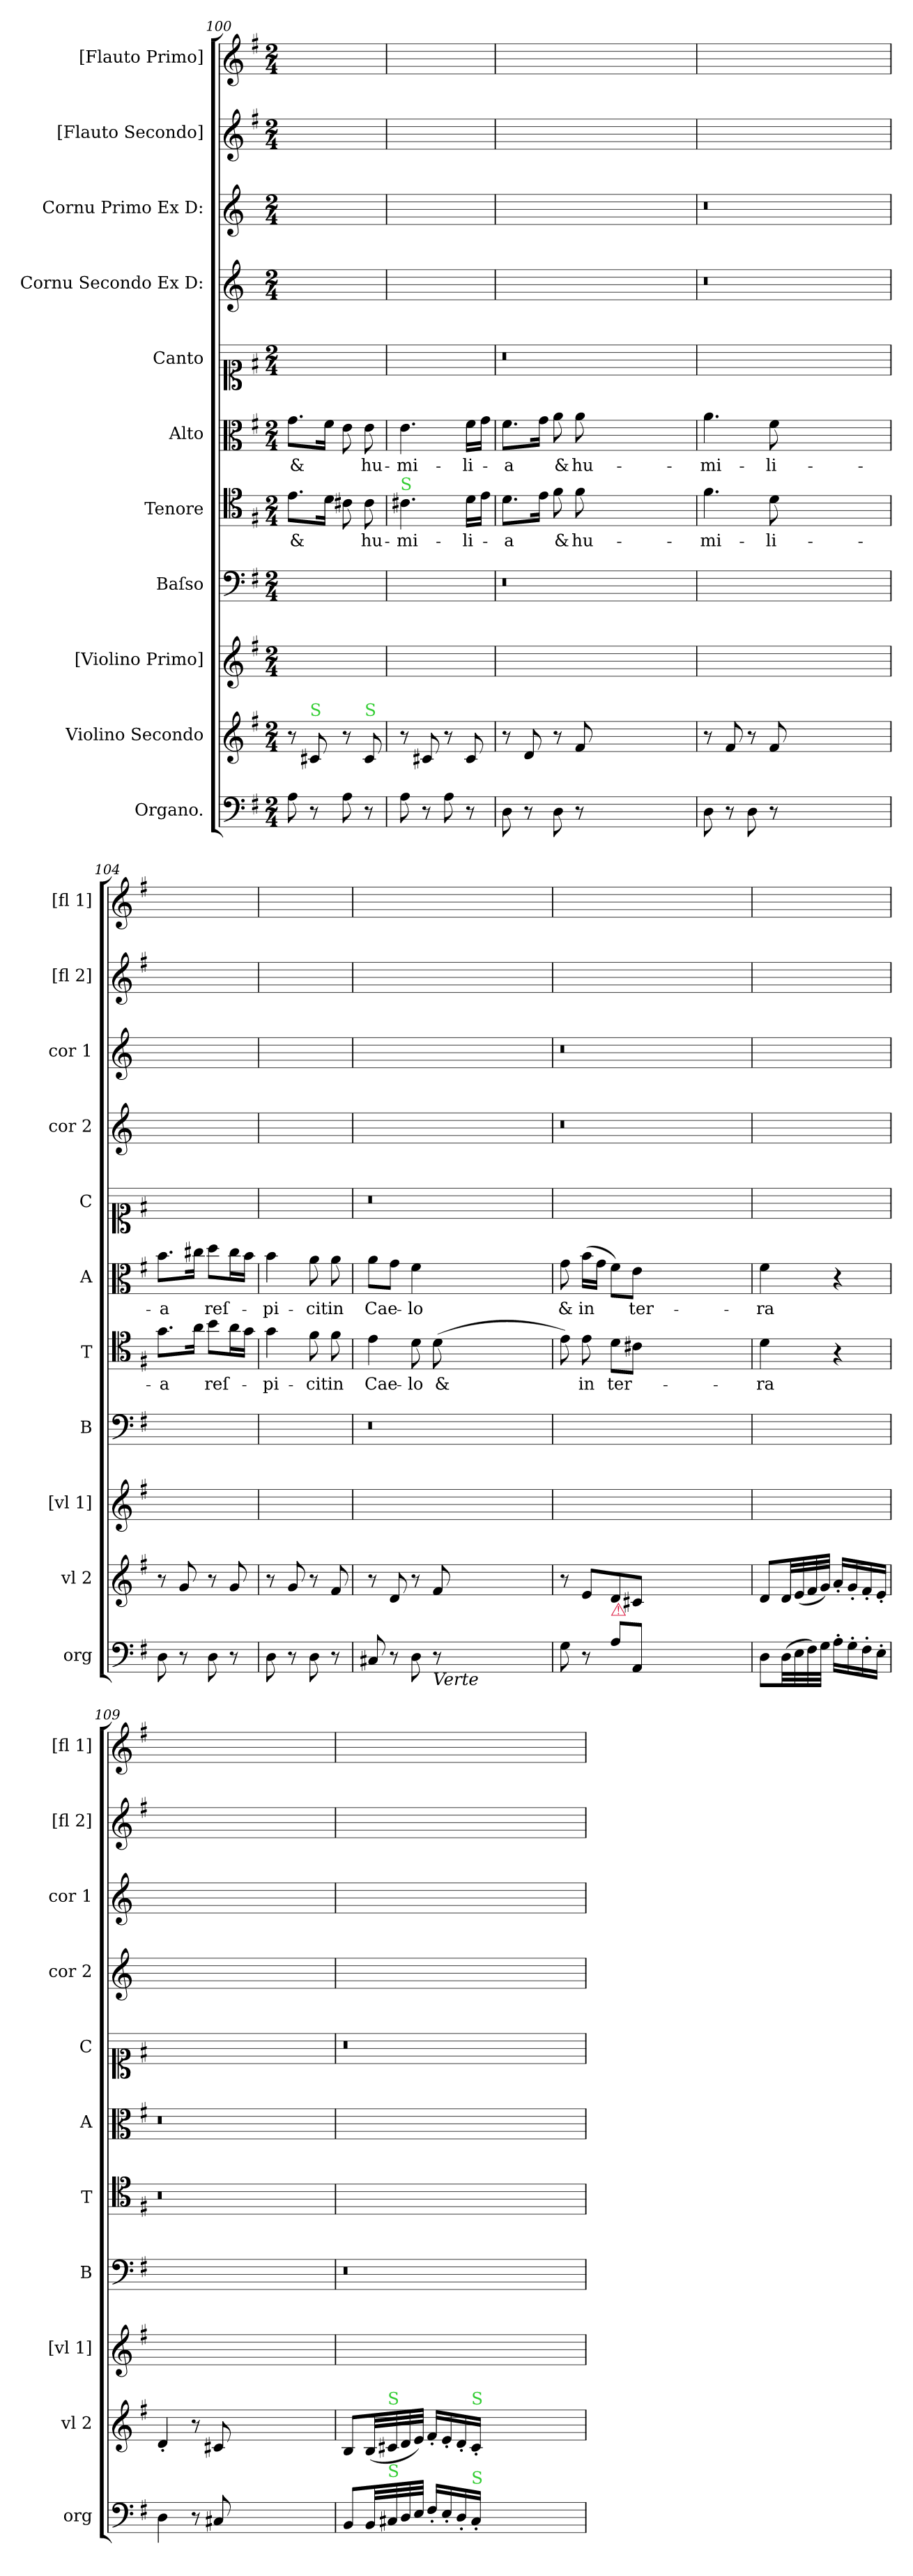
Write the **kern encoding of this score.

**kern	**kern	**kern	**kern	**kern	**text	**kern	**text	**kern	**kern	**kern	**kern	**kern
*part11	*part10	*part9	*part8	*part7	*part7	*part6	*part6	*part5	*part4	*part3	*part2	*part1
*staff11	*staff10	*staff9	*staff8	*staff7	*staff7	*staff6	*staff6	*staff5	*staff4	*staff3	*staff2	*staff1
*I"Organo.	*I"Violino Secondo	*I"[Violino Primo]	*I"Baſso	*I"Tenore	*	*I"Alto	*	*I"Canto	*I"Cornu Secondo Ex D:	*I"Cornu Primo Ex D:	*I"[Flauto Secondo]	*I"[Flauto Primo]
*I'org	*I'vl 2	*I'[vl 1]	*I'B	*I'T	*	*I'A	*	*I'C	*I'cor 2	*I'cor 1	*I'[fl 2]	*I'[fl 1]
*clefF4	*clefG2	*clefG2	*clefF4	*clefC4	*	*clefC3	*	*clefC1	*clefG2	*clefG2	*clefG2	*clefG2
*	*	*	*	*	*	*	*	*	*ITrd3c5	*ITrd3c5	*	*
*k[f#]	*k[f#]	*k[f#]	*k[f#]	*k[f#]	*	*k[f#]	*	*k[f#]	*k[f#]	*k[f#]	*k[f#]	*k[f#]
*M2/4	*M2/4	*M2/4	*M2/4	*M2/4	*	*M2/4	*	*M2/4	*M2/4	*M2/4	*M2/4	*M2/4
=100	=100	=100	=100	=100	=100	=100	=100	=100	=100	=100	=100	=100
8A\	8r	2ryy	2ryy	8.e\L	&	8.g\L	&	2ryy	2ryy	2ryy	2ryy	2ryy
!	!LO:TX:a:color=limegreen:t=S	!	!	!	!	!	!	!	!	!	!	!
8r	8c#X/	.	.	.	.	.	.	.	.	.	.	.
.	.	.	.	16d\Jk	.	16f#\Jk	.	.	.	.	.	.
8A\	8r	.	.	8c#X\	.	8e\	.	.	.	.	.	.
!	!LO:TX:a:color=limegreen:t=S	!	!	!	!	!	!	!	!	!	!	!
8r	8c#/	.	.	8c#\	hu-	8e\	hu-	.	.	.	.	.
=101	=101	=101	=101	=101	=101	=101	=101	=101	=101	=101	=101	=101
!	!	!	!	!LO:TX:a:color=limegreen:t=S	!	!	!	!	!	!	!	!
8A\	8r	2ryy	2ryy	4.c#X	-mi-	4.e\	-mi-	2ryy	2ryy	2ryy	2ryy	2ryy
8r	8c#X/	.	.	.	.	.	.	.	.	.	.	.
8A\	8r	.	.	.	.	.	.	.	.	.	.	.
8r	8c#/	.	.	16d\LL	-li-	16f#\LL	-li-	.	.	.	.	.
.	.	.	.	16e\JJ	.	16g\JJ	.	.	.	.	.	.
=102	=102	=102	=102	=102	=102	=102	=102	=102	=102	=102	=102	=102
8D\	8r	2ryy	0r	8.d\L	-a	8.f#\L	-a	0r	0ryy	0ryy	2ryy	2ryy
8r	8d/	.	.	.	.	.	.	.	.	.	.	.
.	.	.	.	16e\Jk	.	16g\Jk	.	.	.	.	.	.
8D\	8r	.	.	8f#\	&	8a\	&	.	.	.	.	.
8r	8f#/	.	.	8f#\	hu-	8a\	hu-	.	.	.	.	.
1.ryy	1.ryy	1.ryy	.	1.ryy	.	1.ryy	.	.	.	.	1.ryy	1.ryy
=103	=103	=103	=103	=103	=103	=103	=103	=103	=103	=103	=103	=103
8D\	8r	2ryy	0ryy	4.f#\	-mi-	4.a\	-mi-	0ryy	0r	0r	2ryy	2ryy
8r	8f#/	.	.	.	.	.	.	.	.	.	.	.
8D\	8r	.	.	.	.	.	.	.	.	.	.	.
8r	8f#/	.	.	8d\	-li-	8f#\	-li-	.	.	.	.	.
1.ryy	1.ryy	1.ryy	.	1.ryy	.	1.ryy	.	.	.	.	1.ryy	1.ryy
=104	=104	=104	=104	=104	=104	=104	=104	=104	=104	=104	=104	=104
8D\	8r	2ryy	2ryy	8.g\L	-a	8.b\L	-a	2ryy	2ryy	2ryy	2ryy	2ryy
8r	8g/	.	.	.	.	.	.	.	.	.	.	.
.	.	.	.	16a\Jk	.	16cc#X\Jk	.	.	.	.	.	.
8D\	8r	.	.	8b\L	reſ-	8dd\L	reſ-	.	.	.	.	.
8r	8g/	.	.	16a\L	.	16cc#\L	.	.	.	.	.	.
.	.	.	.	16g\JJ	.	16b\JJ	.	.	.	.	.	.
=105	=105	=105	=105	=105	=105	=105	=105	=105	=105	=105	=105	=105
8D\	8r	2ryy	2ryy	4g\	-pi-	4b\	-pi-	2ryy	2ryy	2ryy	2ryy	2ryy
8r	8g/	.	.	.	.	.	.	.	.	.	.	.
8D\	8r	.	.	8f#\	-cit	8a\	-cit	.	.	.	.	.
8r	8f#/	.	.	8f#\	in	8a\	in	.	.	.	.	.
=106	=106	=106	=106	=106	=106	=106	=106	=106	=106	=106	=106	=106
8C#X/	8r	2ryy	0r	4e\	Cae-	8a\L	Cae-	0r	0ryy	0ryy	2ryy	2ryy
8r	8d/	.	.	.	.	8g\J	.	.	.	.	.	.
8D\	8r	.	.	8d\	-lo	4f#\	-lo	.	.	.	.	.
!LO:TX:b:i:t=Verte	!	!	!	!	!	!	!	!	!	!	!	!
8r	8f#/	.	.	(8d\	&	.	.	.	.	.	.	.
1.ryy	1.ryy	1.ryy	.	1.ryy	.	1.ryy	.	.	.	.	1.ryy	1.ryy
=107	=107	=107	=107	=107	=107	=107	=107	=107	=107	=107	=107	=107
8G\	8r	2ryy	0ryy	8e\)	.	8g\	&	0ryy	0r	0r	2ryy	2ryy
8r	8e/L	.	.	8e\	in	(16b\LL	in	.	.	.	.	.
.	.	.	.	.	.	16g\JJ	.	.	.	.	.	.
!LO:TX:a:color=crimson:t=⚠	!	!	!	!	!	!	!	!	!	!	!	!
8A\L	8d/	.	.	8d\L	ter-	8f#\L)	.	.	.	.	.	.
8AA/J	8c#X/J	.	.	8c#X\J	.	8e\J	ter-	.	.	.	.	.
1.ryy	1.ryy	1.ryy	.	1.ryy	.	1.ryy	.	.	.	.	1.ryy	1.ryy
=108	=108	=108	=108	=108	=108	=108	=108	=108	=108	=108	=108	=108
8D\L	8d/L	2ryy	2ryy	4d\	-ra	4f#\	-ra	2ryy	2ryy	2ryy	2ryy	2ryy
(32D\LL	32d/LL	.	.	.	.	.	.	.	.	.	.	.
32E\	(32e/	.	.	.	.	.	.	.	.	.	.	.
32F#\)	32f#/	.	.	.	.	.	.	.	.	.	.	.
32G\JJJ	32g/JJJ)	.	.	.	.	.	.	.	.	.	.	.
16A'\LL	16a'/LL	.	.	4r	.	4r	.	.	.	.	.	.
16G'\	16g'/	.	.	.	.	.	.	.	.	.	.	.
16F#'\	16f#'/	.	.	.	.	.	.	.	.	.	.	.
16E'\JJ	16e'/JJ	.	.	.	.	.	.	.	.	.	.	.
=109	=109	=109	=109	=109	=109	=109	=109	=109	=109	=109	=109	=109
4D\	4d'/	2ryy	0ryy	0r	.	0r	.	0ryy	0ryy	0ryy	2ryy	2ryy
8r	8r	.	.	.	.	.	.	.	.	.	.	.
8C#X/	8c#X/	.	.	.	.	.	.	.	.	.	.	.
1.ryy	1.ryy	1.ryy	.	.	.	.	.	.	.	.	1.ryy	1.ryy
=110	=110	=110	=110	=110	=110	=110	=110	=110	=110	=110	=110	=110
8BB/L	8B/L	2ryy	0r	0ryy	.	0ryy	.	0r	0ryy	0ryy	2ryy	2ryy
32BB/LL	(32B/LL	.	.	.	.	.	.	.	.	.	.	.
!	!LO:TX:a:color=limegreen:t=S	!	!	!	!	!	!	!	!	!	!	!
!LO:TX:a:color=limegreen:t=S	!	!	!	!	!	!	!	!	!	!	!	!
32C#X/	32c#X/	.	.	.	.	.	.	.	.	.	.	.
32D/	32d/	.	.	.	.	.	.	.	.	.	.	.
32E/JJJ	32e/JJJ)	.	.	.	.	.	.	.	.	.	.	.
16F#'/LL	16f#'/LL	.	.	.	.	.	.	.	.	.	.	.
16E'/	16e'/	.	.	.	.	.	.	.	.	.	.	.
16D'/	16d'/	.	.	.	.	.	.	.	.	.	.	.
!	!LO:TX:a:color=limegreen:t=S	!	!	!	!	!	!	!	!	!	!	!
!LO:TX:a:color=limegreen:t=S	!	!	!	!	!	!	!	!	!	!	!	!
16C#'/JJ	16c#'/JJ	.	.	.	.	.	.	.	.	.	.	.
1.ryy	1.ryy	1.ryy	.	.	.	.	.	.	.	.	1.ryy	1.ryy
=	=	=	=	=	=	=	=	=	=	=	=	=
*-	*-	*-	*-	*-	*-	*-	*-	*-	*-	*-	*-	*-
